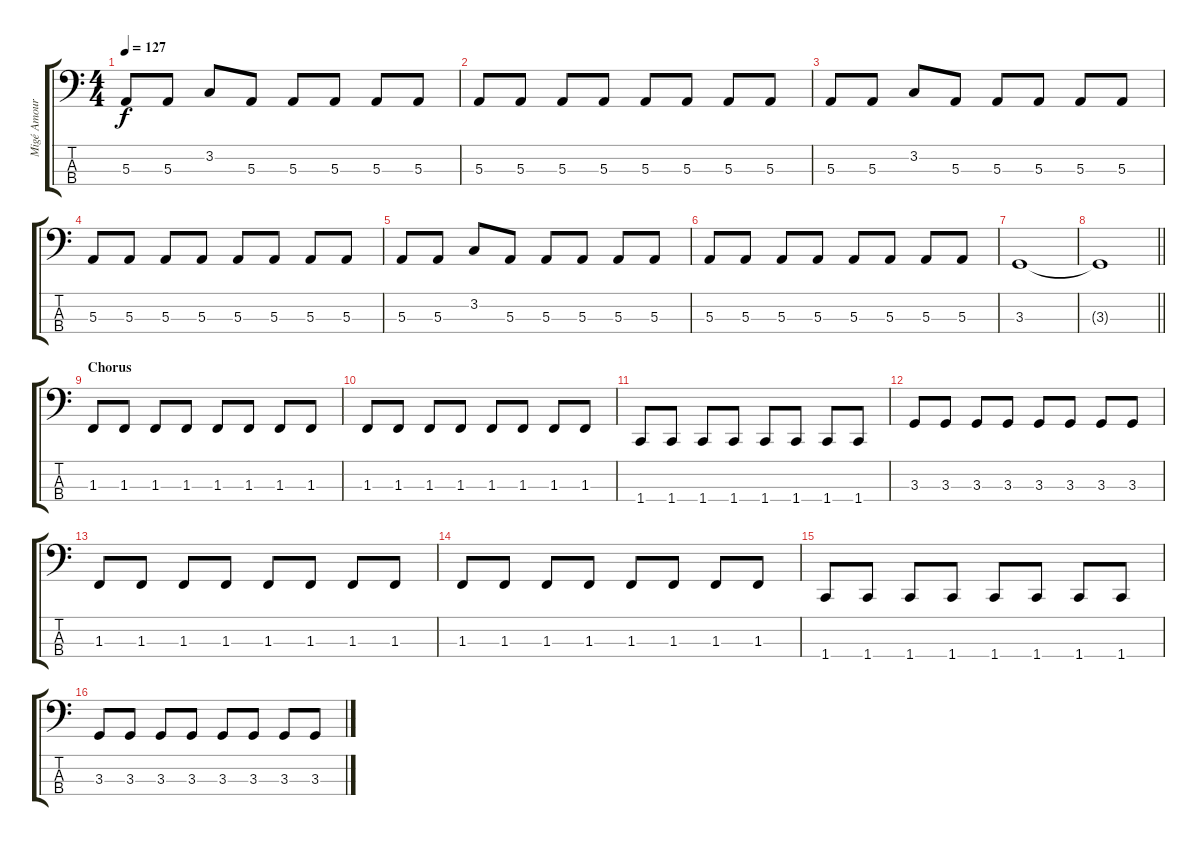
\track ("Migé Amour (Bass)" "Migé Amour") {instrument electricbassfinger}
\staff {score tabs}
\tuning (D2 A1 E1 B0) {hide}
\ts (4 4)
\tempo 127
\clef f4
\ks c
5.3.8{dy f} 5.3.8 3.2.8 5.3.8 5.3.8 5.3.8 5.3.8 5.3.8 |
5.3.8 5.3.8 5.3.8 5.3.8 5.3.8 5.3.8 5.3.8 5.3.8 |
5.3.8 5.3.8 3.2.8 5.3.8 5.3.8 5.3.8 5.3.8 5.3.8 |
5.3.8 5.3.8 5.3.8 5.3.8 5.3.8 5.3.8 5.3.8 5.3.8 |
5.3.8 5.3.8 3.2.8 5.3.8 5.3.8 5.3.8 5.3.8 5.3.8 |
5.3.8 5.3.8 5.3.8 5.3.8 5.3.8 5.3.8 5.3.8 5.3.8 |
3.3.1 |
\barLineRight lightlight
3.3{t}.1 |
\section ("" "Chorus")
1.3.8 1.3.8 1.3.8 1.3.8 1.3.8 1.3.8 1.3.8 1.3.8 |
1.3.8 1.3.8 1.3.8 1.3.8 1.3.8 1.3.8 1.3.8 1.3.8 |
1.4.8 1.4.8 1.4.8 1.4.8 1.4.8 1.4.8 1.4.8 1.4.8 |
3.3.8 3.3.8 3.3.8 3.3.8 3.3.8 3.3.8 3.3.8 3.3.8 |
1.3.8 1.3.8 1.3.8 1.3.8 1.3.8 1.3.8 1.3.8 1.3.8 |
1.3.8 1.3.8 1.3.8 1.3.8 1.3.8 1.3.8 1.3.8 1.3.8 |
1.4.8 1.4.8 1.4.8 1.4.8 1.4.8 1.4.8 1.4.8 1.4.8 |
3.3.8 3.3.8 3.3.8 3.3.8 3.3.8 3.3.8 3.3.8 3.3.8
